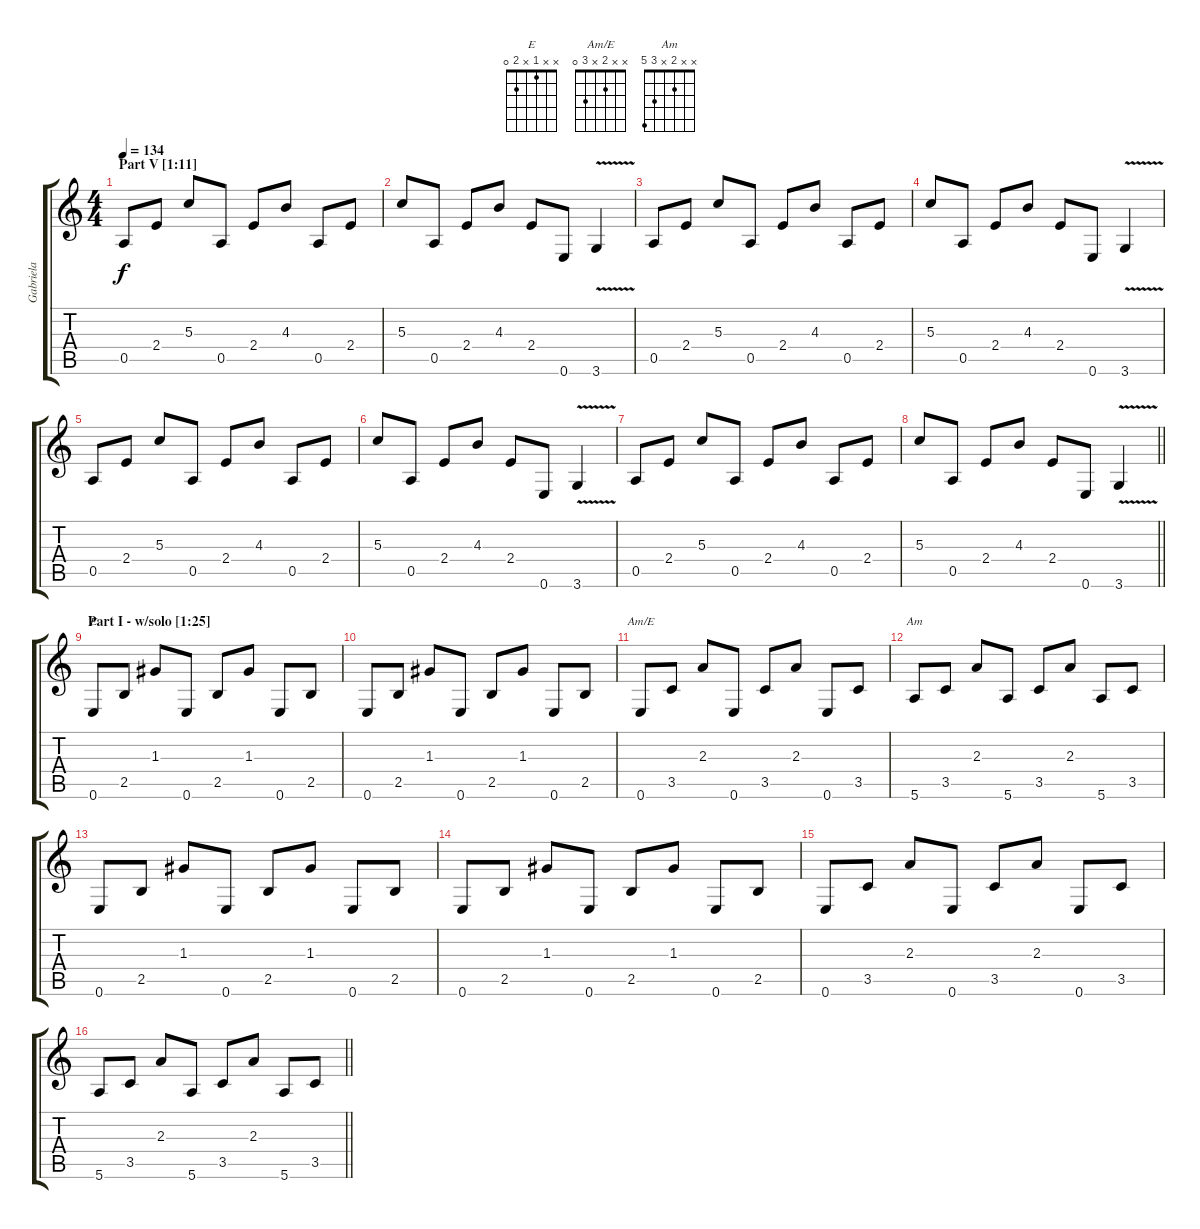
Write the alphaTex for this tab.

\track ("Gabriela" "Gabriela") {instrument acousticguitarnylon}
\staff {score tabs}
\tuning (E4 B3 G3 D3 A2 E2) {hide}
\chord ("E" x x 1 x 2 0)
\chord ("Am/E" x x 2 x 3 0)
\chord ("Am" x x 2 x 3 5)
\ts (4 4)
\section ("" "Part V [1:11]")
\tempo 134
\clef g2
\ks c
0.5.8{dy f} 2.4.8 5.3.8 0.5.8 2.4.8 4.3.8 0.5.8 2.4.8 |
5.3.8 0.5.8 2.4.8 4.3.8 2.4.8 0.6.8 3.6{v}.4 |
0.5.8 2.4.8 5.3.8 0.5.8 2.4.8 4.3.8 0.5.8 2.4.8 |
5.3.8 0.5.8 2.4.8 4.3.8 2.4.8 0.6.8 3.6{v}.4 |
0.5.8 2.4.8 5.3.8 0.5.8 2.4.8 4.3.8 0.5.8 2.4.8 |
5.3.8 0.5.8 2.4.8 4.3.8 2.4.8 0.6.8 3.6{v}.4 |
0.5.8 2.4.8 5.3.8 0.5.8 2.4.8 4.3.8 0.5.8 2.4.8 |
\barLineRight lightlight
5.3.8 0.5.8 2.4.8 4.3.8 2.4.8 0.6.8 3.6{v}.4 |
\section ("" "Part I - w/solo [1:25]")
0.6.8{ch "E"} 2.5.8 1.3.8 0.6.8 2.5.8 1.3.8 0.6.8 2.5.8 |
0.6.8 2.5.8 1.3.8 0.6.8 2.5.8 1.3.8 0.6.8 2.5.8 |
0.6.8{ch "Am/E"} 3.5.8 2.3.8 0.6.8 3.5.8 2.3.8 0.6.8 3.5.8 |
5.6.8{ch "Am"} 3.5.8 2.3.8 5.6.8 3.5.8 2.3.8 5.6.8 3.5.8 |
0.6.8 2.5.8 1.3.8 0.6.8 2.5.8 1.3.8 0.6.8 2.5.8 |
0.6.8 2.5.8 1.3.8 0.6.8 2.5.8 1.3.8 0.6.8 2.5.8 |
0.6.8 3.5.8 2.3.8 0.6.8 3.5.8 2.3.8 0.6.8 3.5.8 |
\barLineRight lightlight
5.6.8 3.5.8 2.3.8 5.6.8 3.5.8 2.3.8 5.6.8 3.5.8
